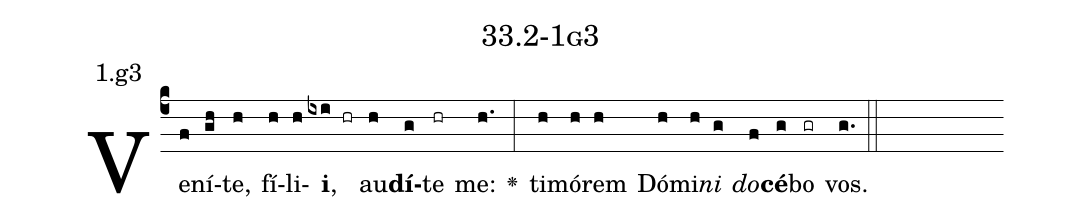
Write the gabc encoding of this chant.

name: 33.2-1g3;
annotation: 1.g3;
%%
(c4)Ve(f)ní(gh)te,(h) fí(h)li(h)<b>i</b>,(ixi hr) au(h)<b>dí</b>(g)te(hr) me:(h.) <v>\greheightstar</v>(:) ti(h)mó(h)rem(h) Dó(h)mi(h)<i>ni</i>(g) <i>do</i>(f)<b>cé</b>(g)bo(gr) vos.(g.) (::)


%E(h) u(h) o(g) u(f) a(g) e.(g.) (::)
